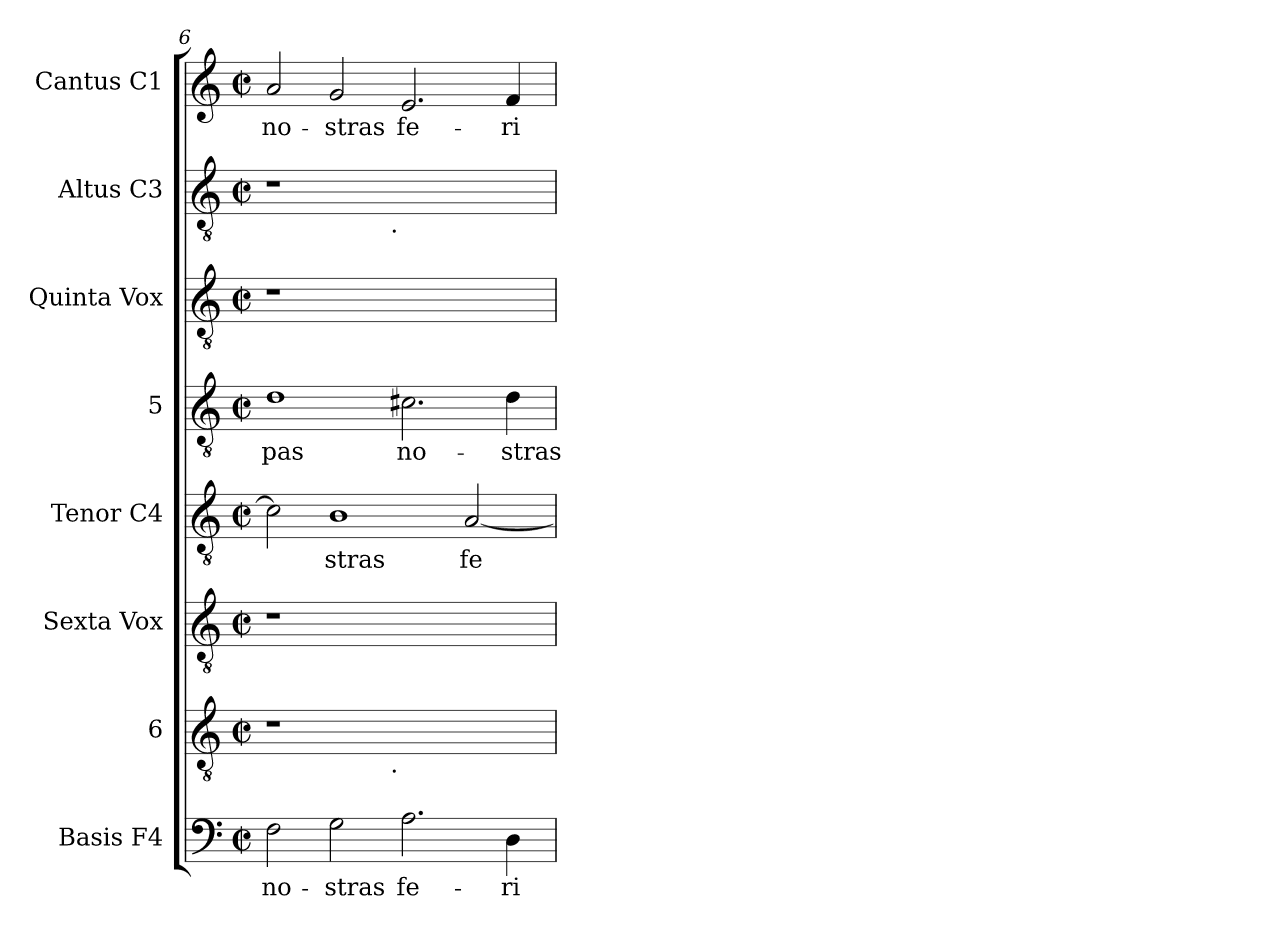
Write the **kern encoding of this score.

**kern	**text	**kern	**kern	**kern	**text	**kern	**text	**kern	**kern	**kern	**text
*part8	*part8	*part7	*part6	*part5	*part5	*part4	*part4	*part3	*part2	*part1	*part1
*staff8	*staff8	*staff7	*staff6	*staff5	*staff5	*staff4	*staff4	*staff3	*staff2	*staff1	*staff1
*I"Basis  F4	*	*I"6	*I"Sexta  Vox	*I"Tenor  C4	*	*I"5	*	*I"Quinta  Vox	*I"Altus  C3	*I"Cantus  C1	*
*I'B	*	*	*	*I'T	*	*	*	*	*I'A	*I'C	*
!!LO:LB:g=z
*clefF4	*	*clefGv2	*clefGv2	*clefGv2	*	*clefGv2	*	*clefGv2	*clefGv2	*clefG2	*
*k[]	*	*k[]	*k[]	*k[]	*	*k[]	*	*k[]	*k[]	*k[]	*
*C:	*	*C:	*C:	*C:	*	*C:	*	*C:	*C:	*C:	*
*M2/2	*	*M2/2	*M2/2	*M2/2	*	*M2/2	*	*M2/2	*M2/2	*M2/2	*
*met(c|)	*	*met(c|)	*met(c|)	*met(c|)	*	*met(c|)	*	*met(c|)	*met(c|)	*met(c|)	*
=6	=6	=6	=6	=6	=6	=6	=6	=6	=6	=6	=6
!	!LO:LY:b:cj	!	!	!	!LO:LY:b:cj	!	!LO:LY:b:cj	!	!	!	!LO:LY:b:cj
*	*	*^	*	*	*	*	*	*	*^	*	*
2F\	no-	1r	2ryy	1r	2c\]	--	1d	pas	1r	1r	2ryy	2a/	no-
!	!LO:LY:b:cj	!	!	!	!	!LO:LY:b:cj	!	!	!	!	!	!	!LO:LY:b:cj
2G\	-stras	.	4...ryy	.	1B	-stras	.	.	.	.	4...ryy	2g/	-stras
!	!	!	!	!	!	!	!	!	!	!	!LO:TX:b:t=.	!	!
!	!	!	!LO:TX:b:t=.	!	!	!	!	!	!	!	!	!	!
.	.	.	1ryy	.	.	.	.	.	.	.	1ryy	.	.
!	!LO:LY:b:cj	!	!	!	!	!	!	!LO:LY:b:cj	!	!	!	!	!LO:LY:b:cj
2.A\	fe-	1ryy	.	1ryy	.	.	2.c#X\	no-	1ryy	1ryy	.	2.e/	fe-
!	!	!	!	!	!	!LO:LY:b:cj	!	!	!	!	!	!	!
.	.	.	.	.	[<2A/	fe-	.	.	.	.	.	.	.
!	!LO:LY:b:cj	!	!	!	!	!	!	!LO:LY:b:cj	!	!	!	!	!LO:LY:b:cj
4D\	-ri-	.	.	.	.	.	4d\	-stras	.	.	.	4f/	-ri-
.	.	.	32ryy	.	.	.	.	.	.	.	32ryy	.	.
*	*	*v	*v	*	*	*	*	*	*	*v	*v	*	*
=	=	=	=	=	=	=	=	=	=	=	=
*-	*-	*-	*-	*-	*-	*-	*-	*-	*-	*-	*-
